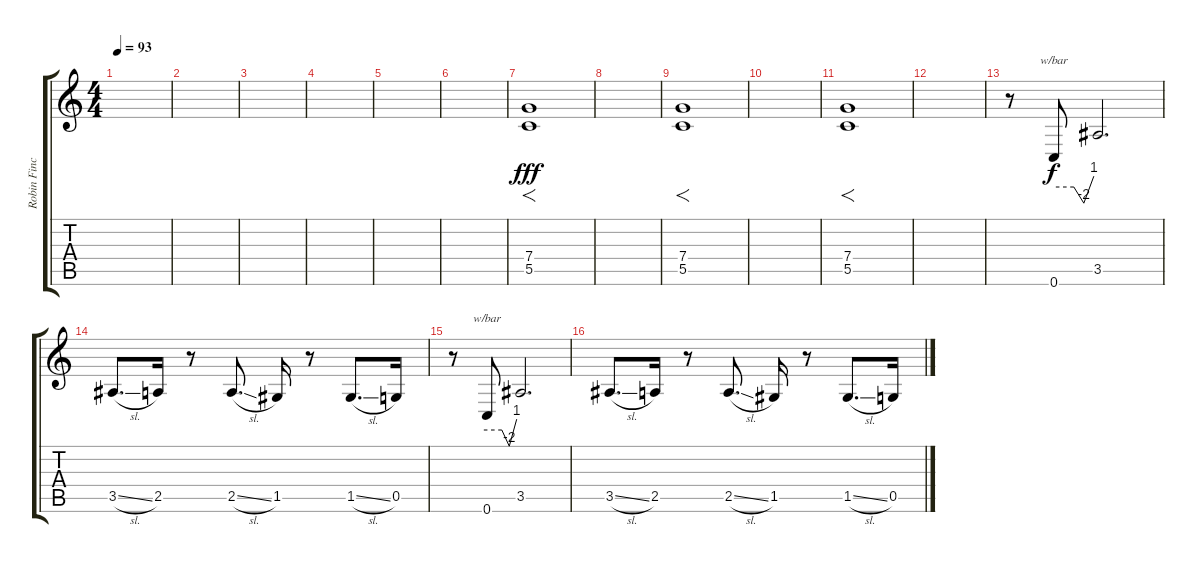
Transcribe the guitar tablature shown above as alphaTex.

\track ("Robin Finck" "Robin Finc") {instrument acousticguitarnylon}
\staff {score tabs}
\tuning (D4 A3 F3 C3 G2 C2) {hide}
\ts (4 4)
\tempo 93
\clef g2
\ks c
|
|
|
|
|
|
(7.4 5.5).1{f dy fff} |
|
(7.4 5.5).1{f} |
|
(7.4 5.5).1{f} |
|
r.8 0.6.8{tbe (custom default 0 0 30 0 45 -8 60 4) dy f} 3.5.2{d} |
3.5{sl}.8{d} 2.5.16 r.8 2.5{sl}.8{d} 1.5.16 r.8 1.5{sl}.8{d} 0.5.16 |
r.8 0.6.8{tbe (custom default 0 0 30 0 45 -8 60 4)} 3.5.2{d} |
3.5{sl}.8{d} 2.5.16 r.8 2.5{sl}.8{d} 1.5.16 r.8 1.5{sl}.8{d} 0.5.16
